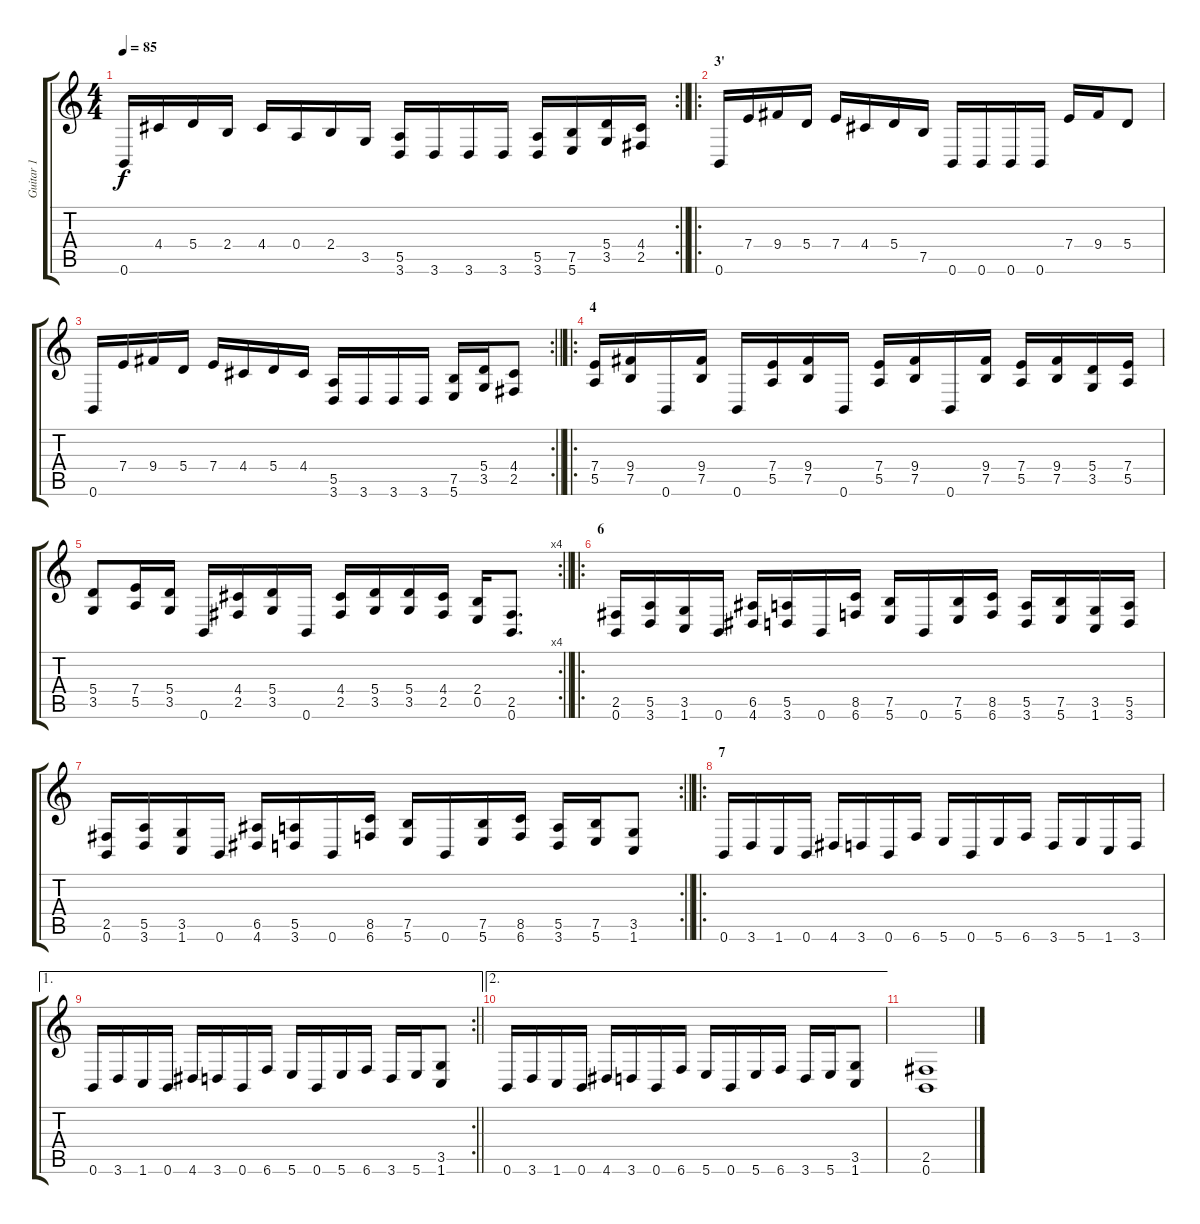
\track ("Guitar 1" "Guitar 1") {instrument distortionguitar}
\staff {score tabs}
\tuning (B3 Gb3 D3 A2 E2 B1) {hide}
\rc 2
\ts (4 4)
\tempo 85
\clef g2
\barLineRight lightlight
\ks c
0.6.16{dy f} 4.4.16 5.4.16 2.4.16 4.4.16 0.4.16 2.4.16 3.5.16 (5.5 3.6).16 3.6.16 3.6.16 3.6.16 (5.5 3.6).16 (7.5 5.6).16 (5.4 3.5).16 (4.4 2.5).16 |
\ro
\section ("" "3'")
0.6.16 7.4.16 9.4.16 5.4.16 7.4.16 4.4.16 5.4.16 7.5.16 0.6.16 0.6.16 0.6.16 0.6.16 7.4.16 9.4.16 5.4.8 |
\rc 2
\barLineRight lightlight
0.6.16 7.4.16 9.4.16 5.4.16 7.4.16 4.4.16 5.4.16 4.4.16 (5.5 3.6).16 3.6.16 3.6.16 3.6.16 (7.5 5.6).16 (5.4 3.5).16 (4.4 2.5).8 |
\ro
\section ("" "4")
(7.4 5.5).16 (9.4 7.5).16 0.6.16 (9.4 7.5).16 0.6.16 (7.4 5.5).16 (9.4 7.5).16 0.6.16 (7.4 5.5).16 (9.4 7.5).16 0.6.16 (9.4 7.5).16 (7.4 5.5).16 (9.4 7.5).16 (5.4 3.5).16 (7.4 5.5).16 |
\rc 4
\barLineRight lightlight
(5.4 3.5).8 (7.4 5.5).16 (5.4 3.5).16 0.6.16 (4.4 2.5).16 (5.4 3.5).16 0.6.16 (4.4 2.5).16 (5.4 3.5).16 (5.4 3.5).16 (4.4 2.5).16 (2.4 0.5).16 (2.5 0.6).8{d} |
\ro
\section ("" "6")
(2.5 0.6).16 (5.5 3.6).16 (3.5 1.6).16 0.6.16 (6.5 4.6).16 (5.5 3.6).16 0.6.16 (8.5 6.6).16 (7.5 5.6).16 0.6.16 (7.5 5.6).16 (8.5 6.6).16 (5.5 3.6).16 (7.5 5.6).16 (3.5 1.6).16 (5.5 3.6).16 |
\rc 2
\barLineRight lightlight
(2.5 0.6).16 (5.5 3.6).16 (3.5 1.6).16 0.6.16 (6.5 4.6).16 (5.5 3.6).16 0.6.16 (8.5 6.6).16 (7.5 5.6).16 0.6.16 (7.5 5.6).16 (8.5 6.6).16 (5.5 3.6).16 (7.5 5.6).16 (3.5 1.6).8 |
\ro
\section ("" "7")
0.6.16 3.6.16 1.6.16 0.6.16 4.6.16 3.6.16 0.6.16 6.6.16 5.6.16 0.6.16 5.6.16 6.6.16 3.6.16 5.6.16 1.6.16 3.6.16 |
\ae 1
\rc 2
\barLineRight lightlight
0.6.16 3.6.16 1.6.16 0.6.16 4.6.16 3.6.16 0.6.16 6.6.16 5.6.16 0.6.16 5.6.16 6.6.16 3.6.16 5.6.16 (3.5 1.6).8 |
\ae 2
0.6.16 3.6.16 1.6.16 0.6.16 4.6.16 3.6.16 0.6.16 6.6.16 5.6.16 0.6.16 5.6.16 6.6.16 3.6.16 5.6.16 (3.5 1.6).8 |
(2.5 0.6).1
